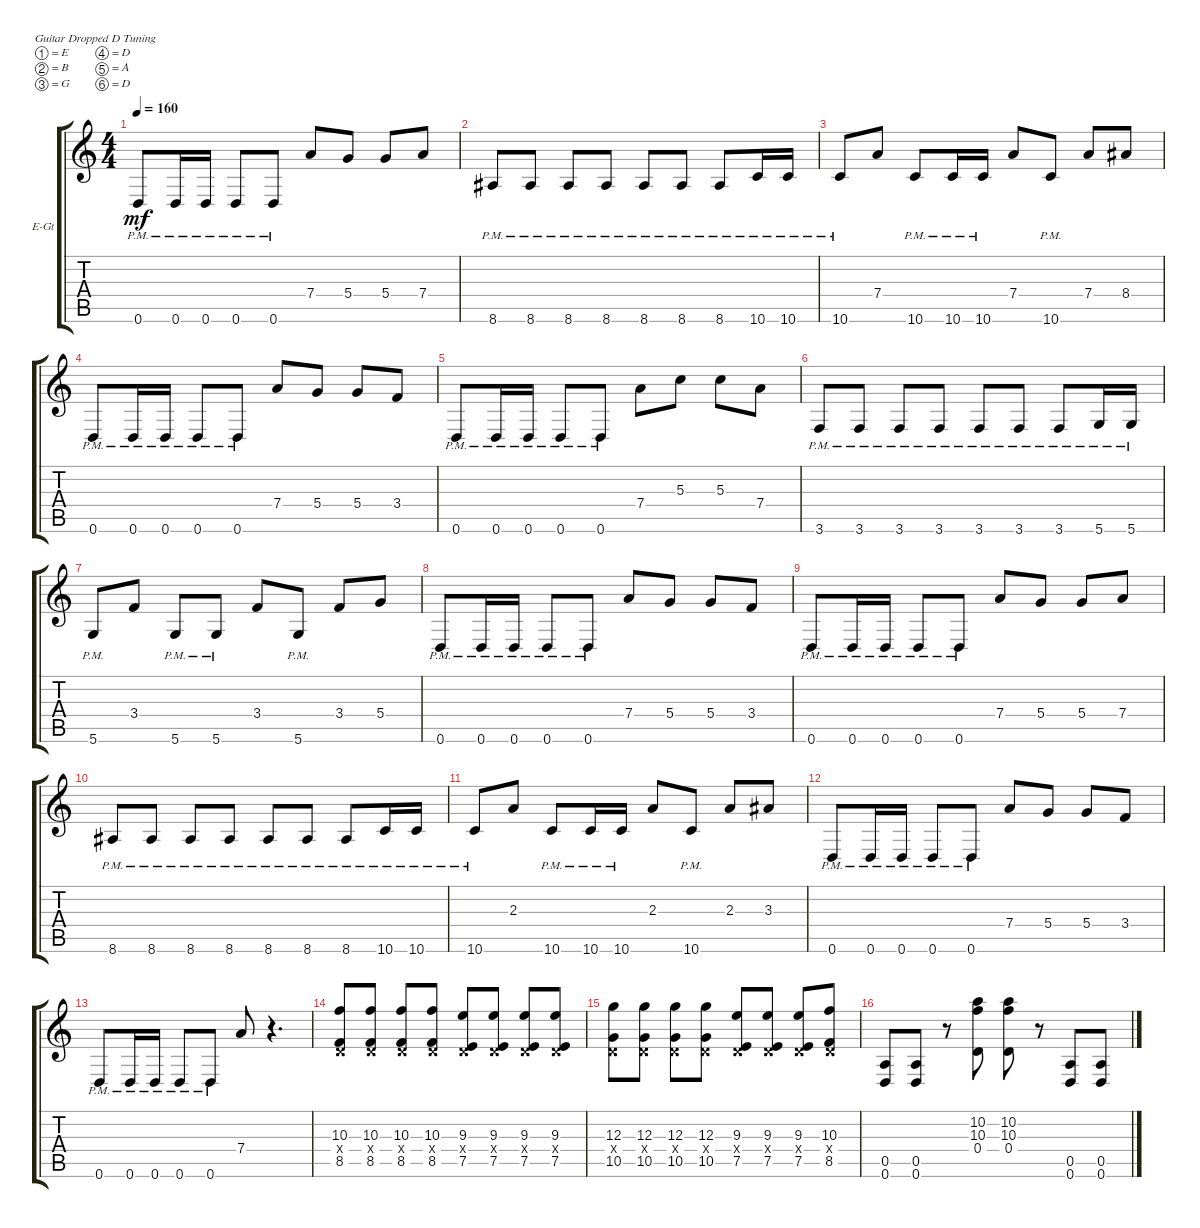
\bracketExtendMode groupsimilarinstruments
\firstSystemTrackNameOrientation horizontal
\otherSystemsTrackNameOrientation horizontal
\track ("TabIt MIDI - Track 1" "E-Gt") {instrument electricguitarclean}
\staff {score tabs}
\tuning (E4 B3 G3 D3 A2 D2)
\ts (4 4)
\tempo 160
\clef g2
\ks c
0.6{pm}.8{dy mf} 0.6{pm}.16 0.6{pm}.16 0.6{pm}.8 0.6{pm}.8 7.4.8 5.4.8 5.4.8 7.4.8 |
8.6{pm}.8 8.6{pm}.8 8.6{pm}.8 8.6{pm}.8 8.6{pm}.8 8.6{pm}.8 8.6{pm}.8 10.6{pm}.16 10.6{pm}.16 |
10.6{pm}.8 7.4.8 10.6{pm}.8 10.6{pm}.16 10.6{pm}.16 7.4.8 10.6{pm}.8 7.4.8 8.4.8 |
0.6{pm}.8 0.6{pm}.16 0.6{pm}.16 0.6{pm}.8 0.6{pm}.8 7.4.8 5.4.8 5.4.8 3.4.8 |
0.6{pm}.8 0.6{pm}.16 0.6{pm}.16 0.6{pm}.8 0.6{pm}.8 7.4.8 5.3.8 5.3.8 7.4.8 |
3.6{pm}.8 3.6{pm}.8 3.6{pm}.8 3.6{pm}.8 3.6{pm}.8 3.6{pm}.8 3.6{pm}.8 5.6{pm}.16 5.6{pm}.16 |
5.6{pm}.8 3.4.8 5.6{pm}.8 5.6{pm}.8 3.4.8 5.6{pm}.8 3.4.8 5.4.8 |
0.6{pm}.8 0.6{pm}.16 0.6{pm}.16 0.6{pm}.8 0.6{pm}.8 7.4.8 5.4.8 5.4.8 3.4.8 |
0.6{pm}.8 0.6{pm}.16 0.6{pm}.16 0.6{pm}.8 0.6{pm}.8 7.4.8 5.4.8 5.4.8 7.4.8 |
8.6{pm}.8 8.6{pm}.8 8.6{pm}.8 8.6{pm}.8 8.6{pm}.8 8.6{pm}.8 8.6{pm}.8 10.6{pm}.16 10.6{pm}.16 |
10.6{pm}.8 2.3.8 10.6{pm}.8 10.6{pm}.16 10.6{pm}.16 2.3.8 10.6{pm}.8 2.3.8 3.3.8 |
0.6{pm}.8 0.6{pm}.16 0.6{pm}.16 0.6{pm}.8 0.6{pm}.8 7.4.8 5.4.8 5.4.8 3.4.8 |
0.6{pm}.8 0.6{pm}.16 0.6{pm}.16 0.6{pm}.8 0.6{pm}.8 7.4.8 r.4{d} |
(8.5 10.3 0.4{x}).8 (8.5 10.3 0.4{x}).8 (8.5 10.3 0.4{x}).8 (8.5 10.3 0.4{x}).8 (7.5 9.3 0.4{x}).8 (7.5 9.3 0.4{x}).8 (7.5 9.3 0.4{x}).8 (7.5 9.3 0.4{x}).8 |
(10.5 12.3 0.4{x}).8 (10.5 12.3 0.4{x}).8 (10.5 12.3 0.4{x}).8 (10.5 12.3 0.4{x}).8 (7.5 9.3 0.4{x}).8 (7.5 9.3 0.4{x}).8 (7.5 9.3 0.4{x}).8 (8.5 10.3 0.4{x}).8 |
(0.5 0.6).8 (0.5 0.6).8 r.8 (0.4 10.2 10.3).8 (0.4 10.2 10.3).8 r.8 (0.5 0.6).8 (0.5 0.6).8
